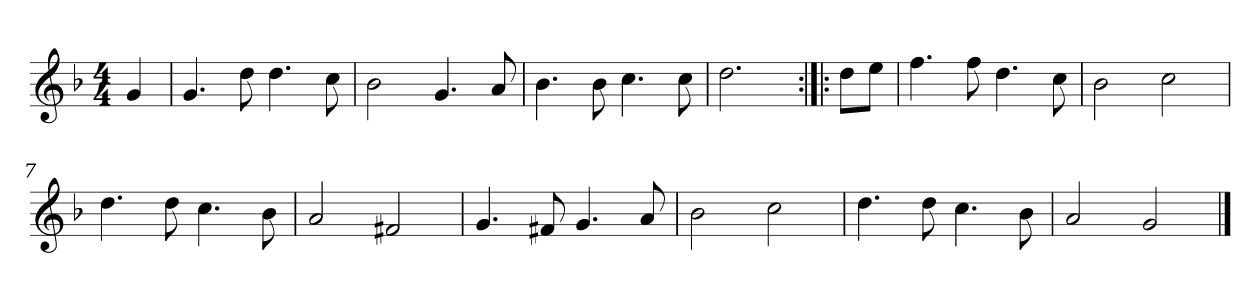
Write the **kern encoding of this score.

**kern
*part1
*staff1
*clefG2
*k[b-]
*G:dor
*M4/4
*MM120
=
4g
=1
4.g
8dd
4.dd
8cc
=2
2b-
4.g
8a
=3
4.b-
8b-
4.cc
8cc
=4
2.dd
=:|!|:
8dd\L
8ee\J
=5
4.ff
8ff
4.dd
8cc
=6
2b-
2cc
=7
4.dd
8dd
4.cc
8b-
=8
2a
2f#X
=9
4.g
8f#X
4.g
8a
=10
2b-
2cc
=11
4.dd
8dd
4.cc
8b-
=12
2a
2g
==
*-
